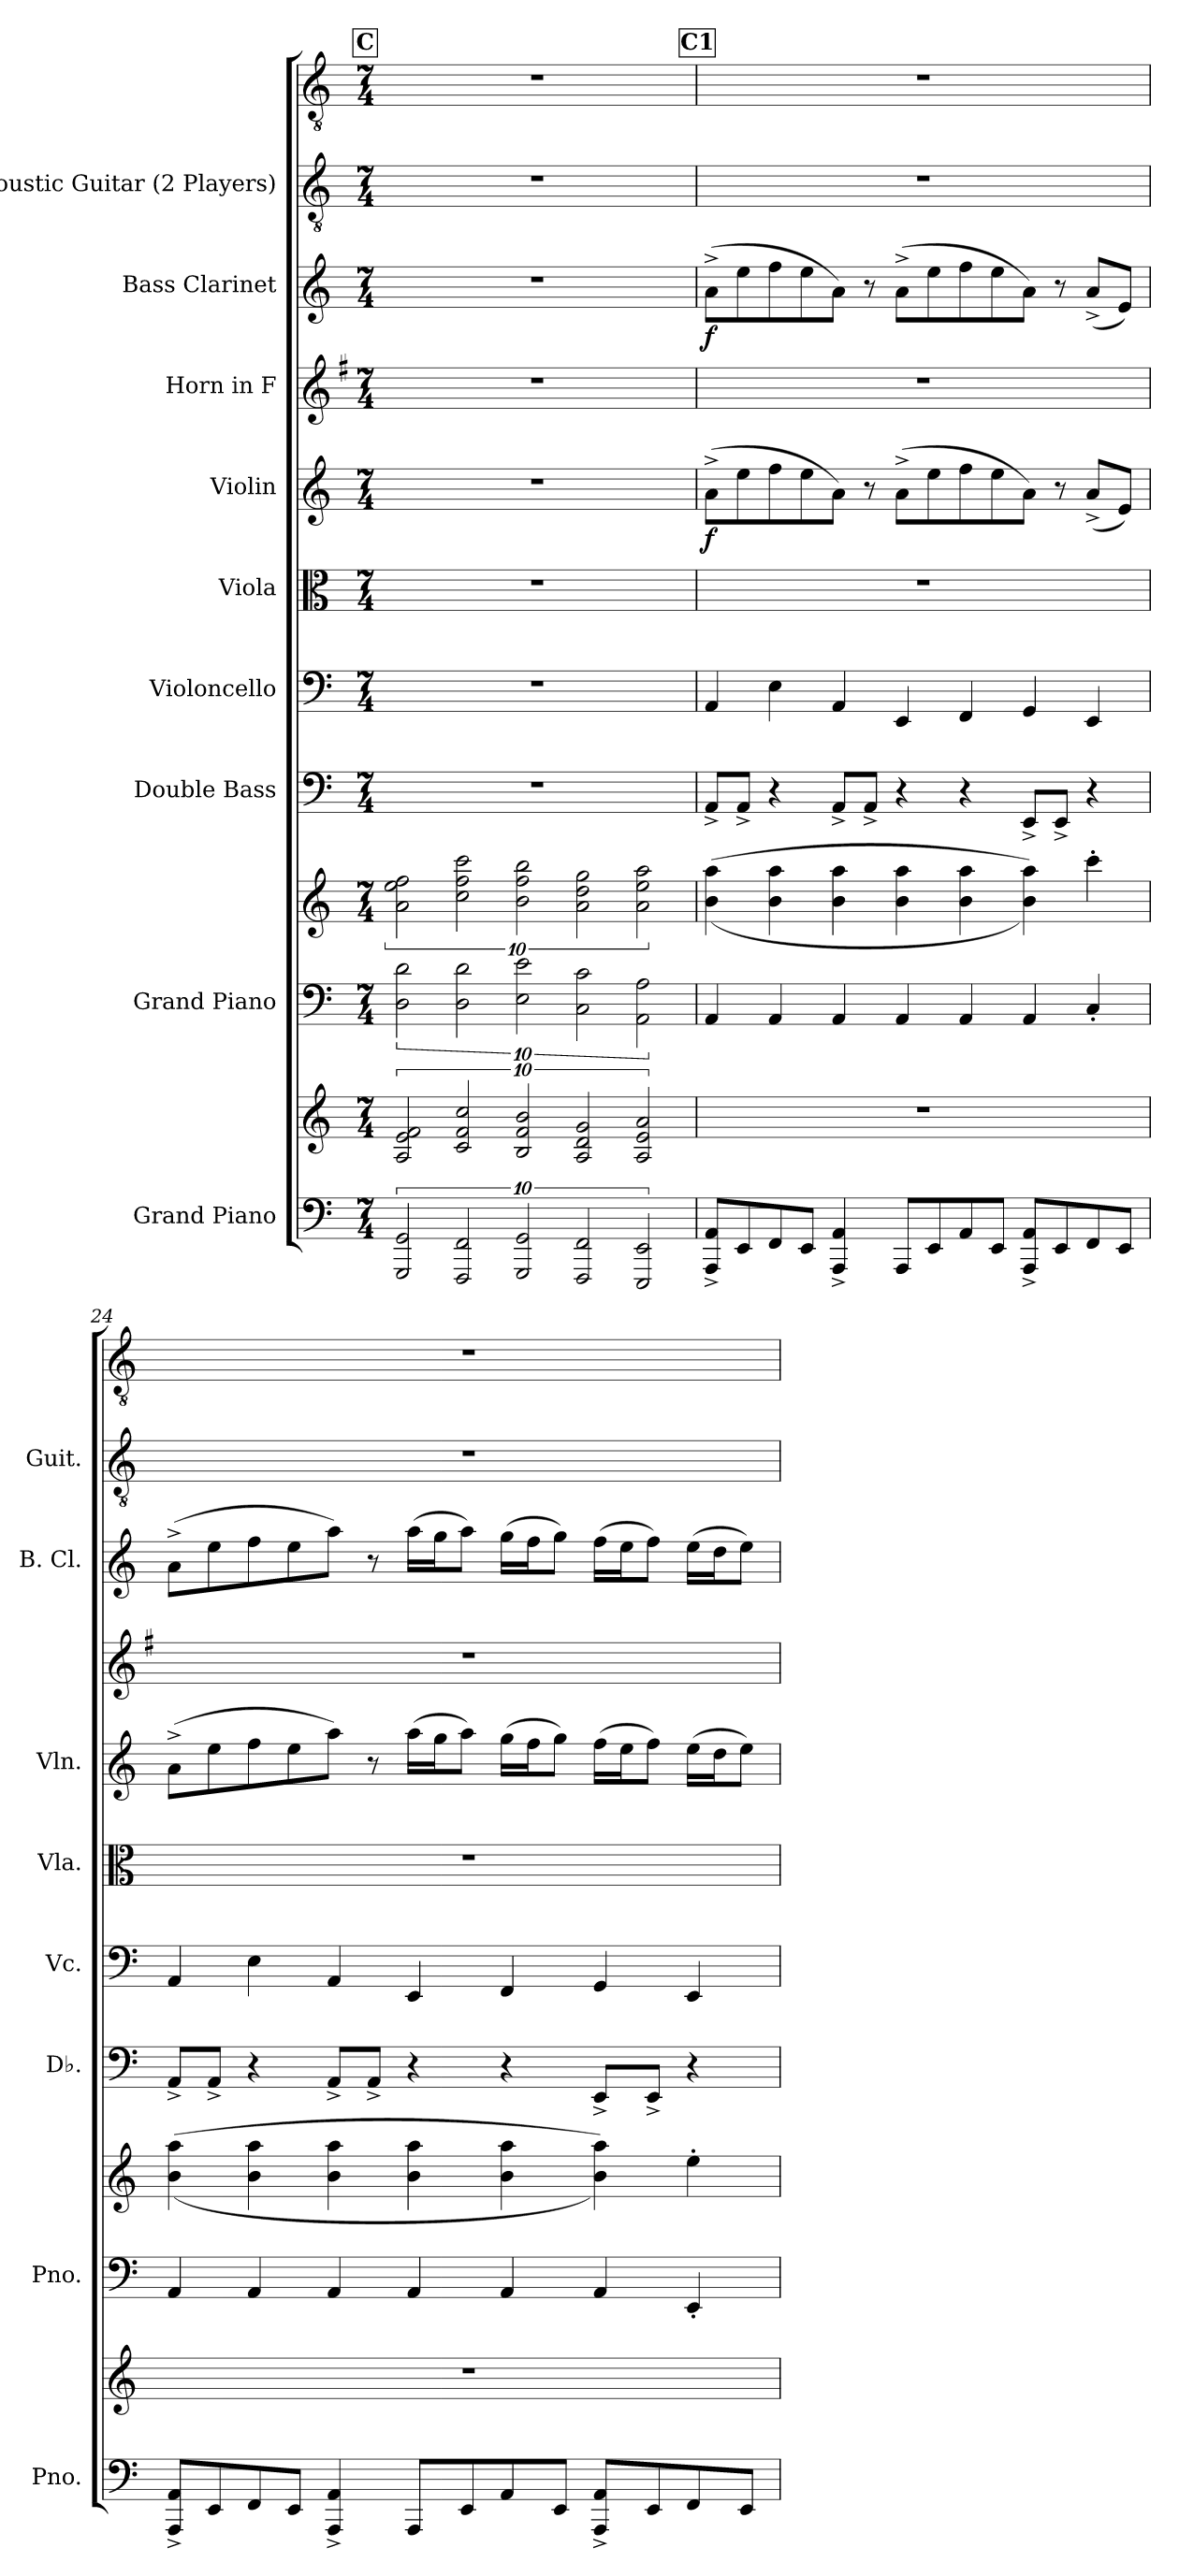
**kern	**kern	**kern	**kern	**kern	**kern	**kern	**kern	**dynam	**kern	**kern	**dynam	**kern	**kern
*part9	*part9	*part8	*part8	*part7	*part6	*part5	*part4	*part4	*part3	*part2	*part2	*part1	*part1
*staff12	*staff11	*staff10	*staff9	*staff8	*staff7	*staff6	*staff5	*staff5	*staff4	*staff3	*staff3	*staff2	*staff1
*I"Grand Piano	*	*I"Grand Piano	*	*I"Double Bass	*I"Violoncello	*I"Viola	*I"Violin	*	*I"Horn in F	*I"Bass Clarinet	*	*I"Acoustic Guitar (2 Players)	*
*I'Pno.	*	*I'Pno.	*	*I'Db.	*I'Vc.	*I'Vla.	*I'Vln.	*	*	*I'B. Cl.	*	*I'Guit.	*
*clefF4	*clefG2	*clefF4	*clefG2	*clefF4	*clefF4	*clefC3	*clefG2	*	*clefG2	*clefG2	*	*clefGv2	*clefGv2
*	*	*	*	*ITrd7c12	*	*	*	*	*ITrd4c7	*ITrd8c14	*	*	*
*k[]	*k[]	*k[]	*k[]	*k[]	*k[]	*k[]	*k[]	*	*k[]	*k[]	*	*k[]	*k[]
*M7/4	*M7/4	*M7/4	*M7/4	*M7/4	*M7/4	*M7/4	*M7/4	*	*M7/4	*M7/4	*	*M7/4	*M7/4
!!LO:REH:place=s1:a:B:fs=14:t=C
=22	=22	=22	=22	=22	=22	=22	=22	=22	=22	=22	=22	=22	=22
20%7GGG/ 20%7GG/	20%7A/ 20%7e/ 20%7f/	20%7D\ 20%7d\	20%7a\ 20%7ee\ 20%7ff\	1..r	1..r	1..r	1..r	.	1..r	1..r	.	1..r	1..r
20%7FFF/ 20%7FF/	20%7c/ 20%7f/ 20%7cc/	20%7D\ 20%7d\	20%7cc\ 20%7ff\ 20%7ccc\	.	.	.	.	.	.	.	.	.	.
20%7GGG/ 20%7GG/	20%7B/ 20%7f/ 20%7b/	20%7E\ 20%7e\	20%7b\ 20%7ff\ 20%7bb\	.	.	.	.	.	.	.	.	.	.
20%7FFF/ 20%7FF/	20%7A/ 20%7d/ 20%7g/	20%7C\ 20%7c\	20%7a\ 20%7dd\ 20%7gg\	.	.	.	.	.	.	.	.	.	.
20%7EEE/ 20%7EE/	20%7A/ 20%7e/ 20%7a/	20%7AA\ 20%7A\	20%7a\ 20%7ee\ 20%7aa\	.	.	.	.	.	.	.	.	.	.
!!LO:REH:place=s1:a:B:fs=14:t=C1
=23	=23	=23	=23	=23	=23	=23	=23	=23	=23	=23	=23	=23	=23
!	!	!	!	!	!	!	!	!LO:DY:b	!	!	!LO:DY:b	!	!
8AAA/^ 8AA/^L	1..r	4AA/	((4b\ 4aa\	8AAA^/L	4AA/	1..r	(8a^\L	f	1..r	(8A^\L	f	1..r	1..r
8EE/	.	.	.	8AAA^/J	.	.	8ee\	.	.	8e\	.	.	.
8FF/	.	4AA/	4b\ 4aa\	4r	4E\	.	8ff\	.	.	8f\	.	.	.
8EE/J	.	.	.	.	.	.	8ee\	.	.	8e\	.	.	.
4AAA/^ 4AA/^	.	4AA/	4b\ 4aa\	8AAA^/L	4AA/	.	8a\J)	.	.	8A\J)	.	.	.
.	.	.	.	8AAA^/J	.	.	8r	.	.	8r	.	.	.
8AAA/L	.	4AA/	4b\ 4aa\	4r	4EE/	.	(8a^\L	.	.	(8A^\L	.	.	.
8EE/	.	.	.	.	.	.	8ee\	.	.	8e\	.	.	.
8AA/	.	4AA/	4b\ 4aa\	4r	4FF/	.	8ff\	.	.	8f\	.	.	.
8EE/J	.	.	.	.	.	.	8ee\	.	.	8e\	.	.	.
8AAA/^ 8AA/^L	.	4AA/	4b\ 4aa\))	8EEE^/L	4GG/	.	8a\J)	.	.	8A\J)	.	.	.
8EE/	.	.	.	8EEE^/J	.	.	8r	.	.	8r	.	.	.
8FF/	.	4C'/	4ccc'\	4r	4EE/	.	(8a^/L	.	.	(8A^/L	.	.	.
8EE/J	.	.	.	.	.	.	8e/J)	.	.	8E/J)	.	.	.
!!LO:PB:g=z
=24	=24	=24	=24	=24	=24	=24	=24	=24	=24	=24	=24	=24	=24
8AAA/^ 8AA/^L	1..r	4AA/	((4b\ 4aa\	8AAA^/L	4AA/	1..r	(8a^\L	.	1..r	(8A^\L	.	1..r	1..r
8EE/	.	.	.	8AAA^/J	.	.	8ee\	.	.	8e\	.	.	.
8FF/	.	4AA/	4b\ 4aa\	4r	4E\	.	8ff\	.	.	8f\	.	.	.
8EE/J	.	.	.	.	.	.	8ee\	.	.	8e\	.	.	.
4AAA/^ 4AA/^	.	4AA/	4b\ 4aa\	8AAA^/L	4AA/	.	8aa\J)	.	.	8a\J)	.	.	.
.	.	.	.	8AAA^/J	.	.	8r	.	.	8r	.	.	.
8AAA/L	.	4AA/	4b\ 4aa\	4r	4EE/	.	(16aa\LL	.	.	(16a\LL	.	.	.
.	.	.	.	.	.	.	16gg\J	.	.	16g\J	.	.	.
8EE/	.	.	.	.	.	.	8aa\J)	.	.	8a\J)	.	.	.
8AA/	.	4AA/	4b\ 4aa\	4r	4FF/	.	(16gg\LL	.	.	(16g\LL	.	.	.
.	.	.	.	.	.	.	16ff\J	.	.	16f\J	.	.	.
8EE/J	.	.	.	.	.	.	8gg\J)	.	.	8g\J)	.	.	.
8AAA/^ 8AA/^L	.	4AA/	4b\ 4aa\))	8EEE^/L	4GG/	.	(16ff\LL	.	.	(16f\LL	.	.	.
.	.	.	.	.	.	.	16ee\J	.	.	16e\J	.	.	.
8EE/	.	.	.	8EEE^/J	.	.	8ff\J)	.	.	8f\J)	.	.	.
8FF/	.	4EE'/	4ee'\	4r	4EE/	.	(16ee\LL	.	.	(16e\LL	.	.	.
.	.	.	.	.	.	.	16dd\J	.	.	16d\J	.	.	.
8EE/J	.	.	.	.	.	.	8ee\J)	.	.	8e\J)	.	.	.
=	=	=	=	=	=	=	=	=	=	=	=	=	=
*-	*-	*-	*-	*-	*-	*-	*-	*-	*-	*-	*-	*-	*-
